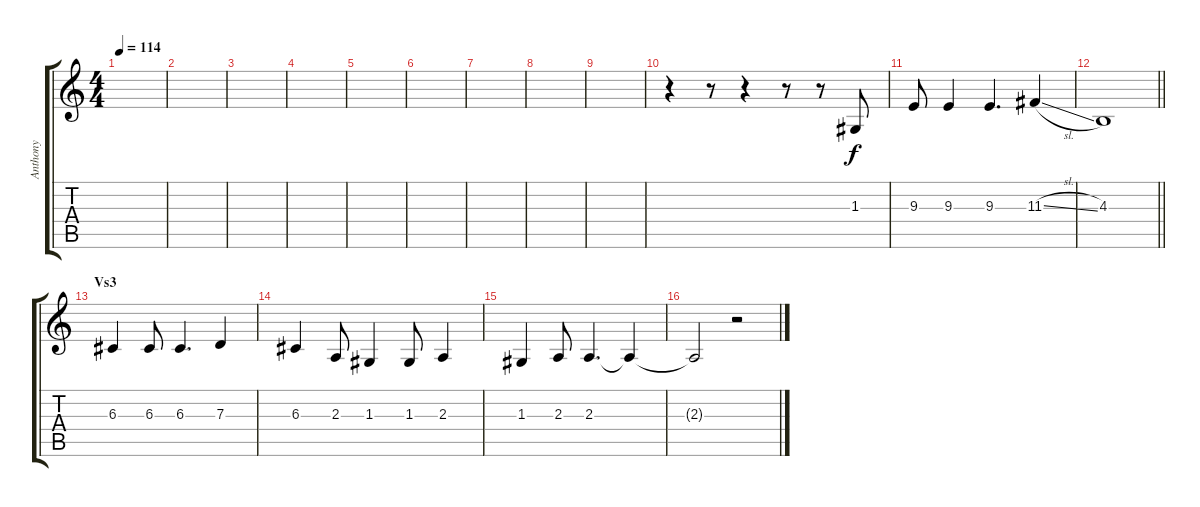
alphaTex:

\track ("Anthony" "Anthony") {instrument flute}
\staff {score tabs}
\tuning (E4 B3 G3 D3 A2 E2) {hide}
\ts (4 4)
\tempo 114
\clef g2
\ks c
|
|
|
|
|
|
|
|
|
r.4 r.8 r.4 r.8 r.8 1.3.8 |
9.3.8 9.3.4 9.3.4{d} 11.3{sl}.4 |
\barLineRight lightlight
4.3.1 |
\section ("" "Vs3")
6.3.4 6.3.8 6.3.4{d} 7.3.4 |
6.3.4 2.3.8 1.3.4 1.3.8 2.3.4 |
1.3.4 2.3.8 2.3.4{d} 2.3{t}.4 |
2.3{t}.2 r.2
